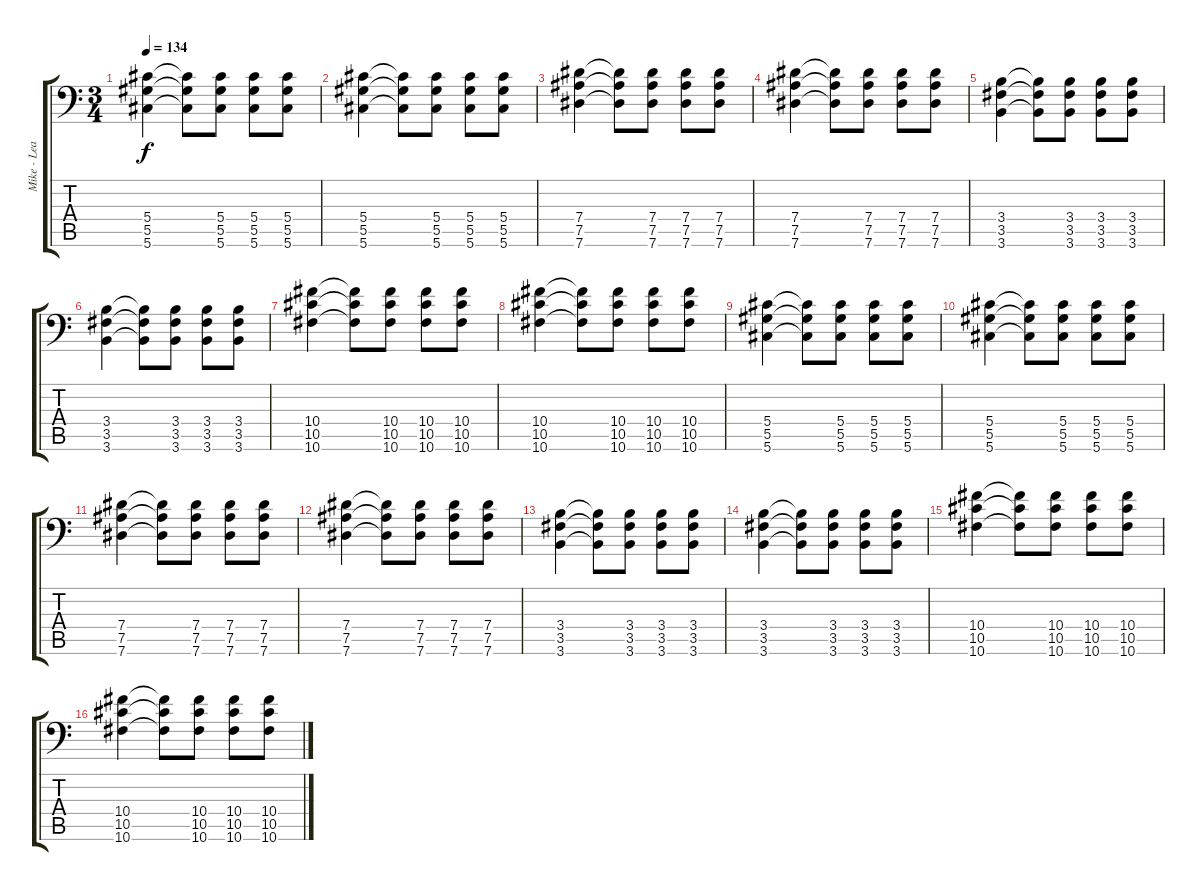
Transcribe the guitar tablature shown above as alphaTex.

\track ("Mike - Lead" "Mike - Lea") {instrument distortionguitar}
\staff {score tabs}
\tuning (Bb3 Gb3 Db3 Ab2 Eb2 Ab1) {hide}
\ts (3 4)
\tempo 134
\clef f4
\ks c
(5.4 5.5 5.6).4{dy f} (5.4{t} 5.5{t} 5.6{t}).8 (5.4 5.5 5.6).8 (5.4 5.5 5.6).8 (5.4 5.5 5.6).8 |
(5.4 5.5 5.6).4 (5.4{t} 5.5{t} 5.6{t}).8 (5.4 5.5 5.6).8 (5.4 5.5 5.6).8 (5.4 5.5 5.6).8 |
(7.4 7.5 7.6).4 (7.4{t} 7.5{t} 7.6{t}).8 (7.4 7.5 7.6).8 (7.4 7.5 7.6).8 (7.4 7.5 7.6).8 |
(7.4 7.5 7.6).4 (7.4{t} 7.5{t} 7.6{t}).8 (7.4 7.5 7.6).8 (7.4 7.5 7.6).8 (7.4 7.5 7.6).8 |
(3.4 3.5 3.6).4 (3.4{t} 3.5{t} 3.6{t}).8 (3.4 3.5 3.6).8 (3.4 3.5 3.6).8 (3.4 3.5 3.6).8 |
(3.4 3.5 3.6).4 (3.4{t} 3.5{t} 3.6{t}).8 (3.4 3.5 3.6).8 (3.4 3.5 3.6).8 (3.4 3.5 3.6).8 |
(10.4 10.5 10.6).4 (10.4{t} 10.5{t} 10.6{t}).8 (10.4 10.5 10.6).8 (10.4 10.5 10.6).8 (10.4 10.5 10.6).8 |
(10.4 10.5 10.6).4 (10.4{t} 10.5{t} 10.6{t}).8 (10.4 10.5 10.6).8 (10.4 10.5 10.6).8 (10.4 10.5 10.6).8 |
(5.4 5.5 5.6).4 (5.4{t} 5.5{t} 5.6{t}).8 (5.4 5.5 5.6).8 (5.4 5.5 5.6).8 (5.4 5.5 5.6).8 |
(5.4 5.5 5.6).4 (5.4{t} 5.5{t} 5.6{t}).8 (5.4 5.5 5.6).8 (5.4 5.5 5.6).8 (5.4 5.5 5.6).8 |
(7.4 7.5 7.6).4 (7.4{t} 7.5{t} 7.6{t}).8 (7.4 7.5 7.6).8 (7.4 7.5 7.6).8 (7.4 7.5 7.6).8 |
(7.4 7.5 7.6).4 (7.4{t} 7.5{t} 7.6{t}).8 (7.4 7.5 7.6).8 (7.4 7.5 7.6).8 (7.4 7.5 7.6).8 |
(3.4 3.5 3.6).4 (3.4{t} 3.5{t} 3.6{t}).8 (3.4 3.5 3.6).8 (3.4 3.5 3.6).8 (3.4 3.5 3.6).8 |
(3.4 3.5 3.6).4 (3.4{t} 3.5{t} 3.6{t}).8 (3.4 3.5 3.6).8 (3.4 3.5 3.6).8 (3.4 3.5 3.6).8 |
(10.4 10.5 10.6).4 (10.4{t} 10.5{t} 10.6{t}).8 (10.4 10.5 10.6).8 (10.4 10.5 10.6).8 (10.4 10.5 10.6).8 |
(10.4 10.5 10.6).4 (10.4{t} 10.5{t} 10.6{t}).8 (10.4 10.5 10.6).8 (10.4 10.5 10.6).8 (10.4 10.5 10.6).8
